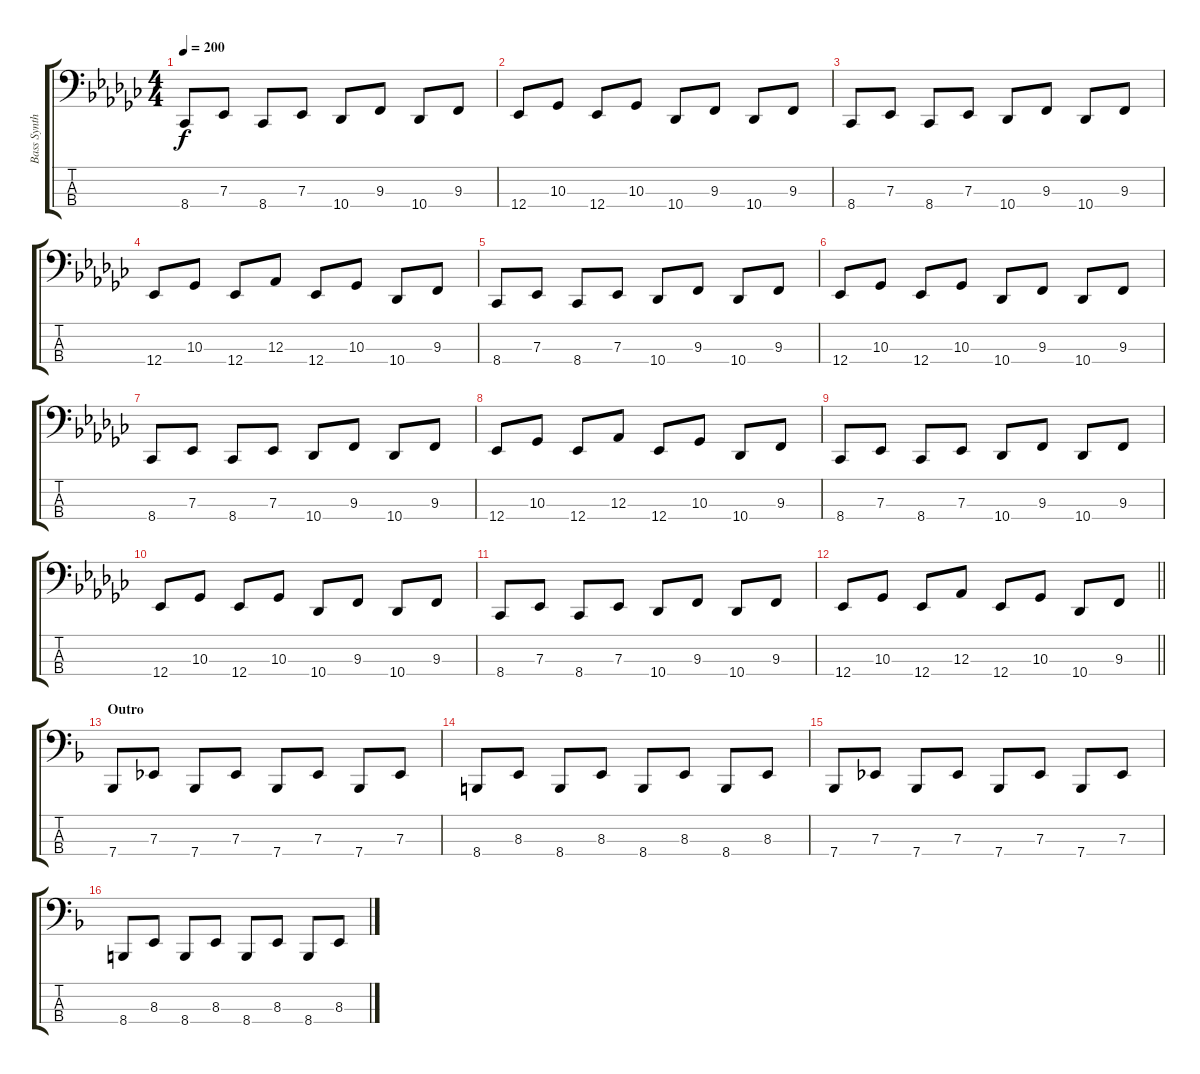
\track ("Bass Synth" "Bass Synth") {instrument lead8bassandlead}
\staff {score tabs}
\tuning (Gb2 Db2 Ab1 Eb1) {hide}
\ts (4 4)
\tempo 200
\clef f4
\ks ebminor
8.4.8{dy f} 7.3.8 8.4.8 7.3.8 10.4.8 9.3.8 10.4.8 9.3.8 |
12.4.8 10.3.8 12.4.8 10.3.8 10.4.8 9.3.8 10.4.8 9.3.8 |
8.4.8 7.3.8 8.4.8 7.3.8 10.4.8 9.3.8 10.4.8 9.3.8 |
12.4.8 10.3.8 12.4.8 12.3.8 12.4.8 10.3.8 10.4.8 9.3.8 |
8.4.8 7.3.8 8.4.8 7.3.8 10.4.8 9.3.8 10.4.8 9.3.8 |
12.4.8 10.3.8 12.4.8 10.3.8 10.4.8 9.3.8 10.4.8 9.3.8 |
8.4.8 7.3.8 8.4.8 7.3.8 10.4.8 9.3.8 10.4.8 9.3.8 |
12.4.8 10.3.8 12.4.8 12.3.8 12.4.8 10.3.8 10.4.8 9.3.8 |
8.4.8 7.3.8 8.4.8 7.3.8 10.4.8 9.3.8 10.4.8 9.3.8 |
12.4.8 10.3.8 12.4.8 10.3.8 10.4.8 9.3.8 10.4.8 9.3.8 |
8.4.8 7.3.8 8.4.8 7.3.8 10.4.8 9.3.8 10.4.8 9.3.8 |
\barLineRight lightlight
12.4.8 10.3.8 12.4.8 12.3.8 12.4.8 10.3.8 10.4.8 9.3.8 |
\section ("" "Outro")
\ks dminor
7.4.8 7.3.8 7.4.8 7.3.8 7.4.8 7.3.8 7.4.8 7.3.8 |
8.4.8 8.3.8 8.4.8 8.3.8 8.4.8 8.3.8 8.4.8 8.3.8 |
7.4.8 7.3.8 7.4.8 7.3.8 7.4.8 7.3.8 7.4.8 7.3.8 |
8.4.8 8.3.8 8.4.8 8.3.8 8.4.8 8.3.8 8.4.8 8.3.8
